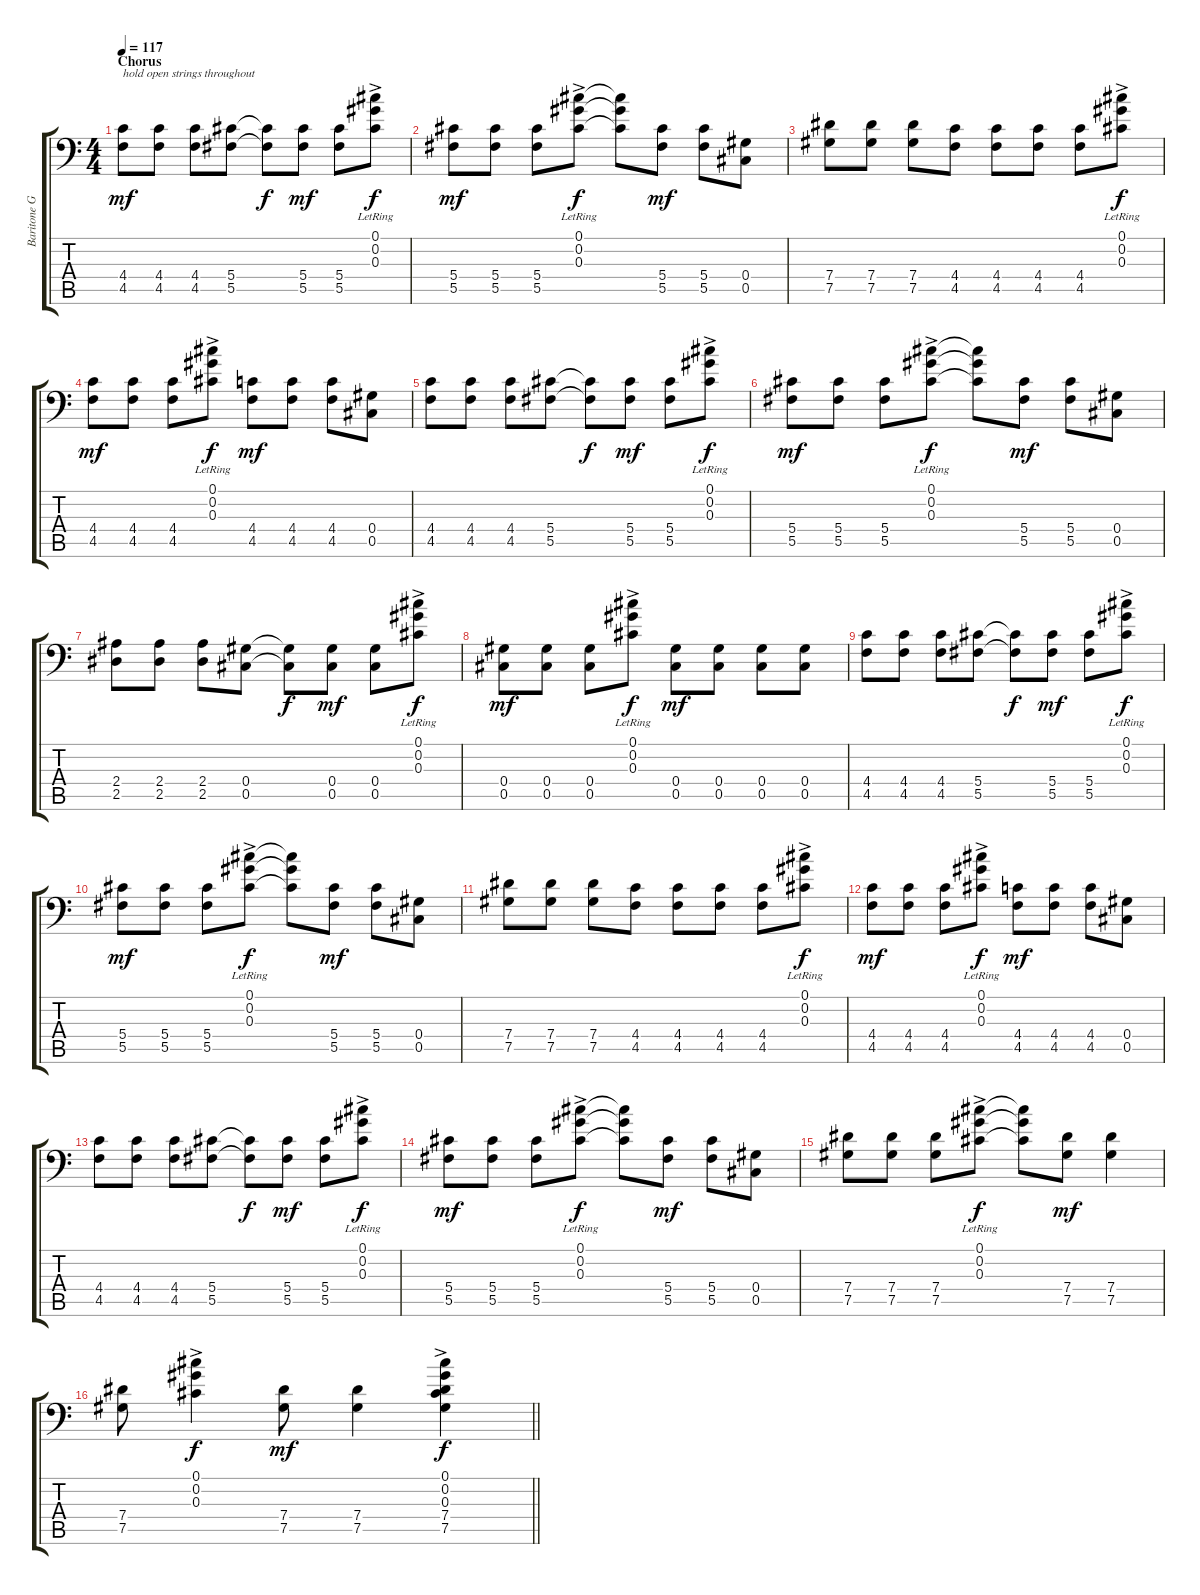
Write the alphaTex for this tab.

\track ("Baritone Gtr. 2" "Baritone G") {instrument electricguitarclean}
\staff {score tabs}
\tuning (Db4 Ab3 Db3 Ab2 Db2 Ab1) {hide}
\ts (4 4)
\section ("" "Chorus")
\tempo 117
\clef f4
\ks c
(4.4 4.5).8{txt "hold open strings throughout" dy mf} (4.4 4.5).8 (4.4 4.5).8 (5.4 5.5).8 (5.4{t} 5.5{t}).8{dy f} (5.4 5.5).8{dy mf} (5.4 5.5).8 (0.1{ac lr} 0.2{ac lr} 0.3{ac lr}).8{dy f} |
(5.4 5.5).8{dy mf} (5.4 5.5).8 (5.4 5.5).8 (0.1{ac lr} 0.2{ac lr} 0.3{ac lr}).8{dy f} (0.1{t} 0.2{t} 0.3{t}).8 (5.4 5.5).8{dy mf} (5.4 5.5).8 (0.4 0.5).8 |
(7.4 7.5).8 (7.4 7.5).8 (7.4 7.5).8 (4.4 4.5).8 (4.4 4.5).8 (4.4 4.5).8 (4.4 4.5).8 (0.1{ac lr} 0.2{ac lr} 0.3{ac lr}).8{dy f} |
(4.4 4.5).8{dy mf} (4.4 4.5).8 (4.4 4.5).8 (0.1{ac lr} 0.2{ac lr} 0.3{ac lr}).8{dy f} (4.4 4.5).8{dy mf} (4.4 4.5).8 (4.4 4.5).8 (0.4 0.5).8 |
(4.4 4.5).8 (4.4 4.5).8 (4.4 4.5).8 (5.4 5.5).8 (5.4{t} 5.5{t}).8{dy f} (5.4 5.5).8{dy mf} (5.4 5.5).8 (0.1{ac lr} 0.2{ac lr} 0.3{ac lr}).8{dy f} |
(5.4 5.5).8{dy mf} (5.4 5.5).8 (5.4 5.5).8 (0.1{ac lr} 0.2{ac lr} 0.3{ac lr}).8{dy f} (0.1{t} 0.2{t} 0.3{t}).8 (5.4 5.5).8{dy mf} (5.4 5.5).8 (0.4 0.5).8 |
(2.4 2.5).8 (2.4 2.5).8 (2.4 2.5).8 (0.4 0.5).8 (0.4{t} 0.5{t}).8{dy f} (0.4 0.5).8{dy mf} (0.4 0.5).8 (0.1{ac lr} 0.2{ac lr} 0.3{ac lr}).8{dy f} |
(0.4 0.5).8{dy mf} (0.4 0.5).8 (0.4 0.5).8 (0.1{ac lr} 0.2{ac lr} 0.3{ac lr}).8{dy f} (0.4 0.5).8{dy mf} (0.4 0.5).8 (0.4 0.5).8 (0.4 0.5).8 |
(4.4 4.5).8 (4.4 4.5).8 (4.4 4.5).8 (5.4 5.5).8 (5.4{t} 5.5{t}).8{dy f} (5.4 5.5).8{dy mf} (5.4 5.5).8 (0.1{ac lr} 0.2{ac lr} 0.3{ac lr}).8{dy f} |
(5.4 5.5).8{dy mf} (5.4 5.5).8 (5.4 5.5).8 (0.1{ac lr} 0.2{ac lr} 0.3{ac lr}).8{dy f} (0.1{t} 0.2{t} 0.3{t}).8 (5.4 5.5).8{dy mf} (5.4 5.5).8 (0.4 0.5).8 |
(7.4 7.5).8 (7.4 7.5).8 (7.4 7.5).8 (4.4 4.5).8 (4.4 4.5).8 (4.4 4.5).8 (4.4 4.5).8 (0.1{ac lr} 0.2{ac lr} 0.3{ac lr}).8{dy f} |
(4.4 4.5).8{dy mf} (4.4 4.5).8 (4.4 4.5).8 (0.1{ac lr} 0.2{ac lr} 0.3{ac lr}).8{dy f} (4.4 4.5).8{dy mf} (4.4 4.5).8 (4.4 4.5).8 (0.4 0.5).8 |
(4.4 4.5).8 (4.4 4.5).8 (4.4 4.5).8 (5.4 5.5).8 (5.4{t} 5.5{t}).8{dy f} (5.4 5.5).8{dy mf} (5.4 5.5).8 (0.1{ac lr} 0.2{ac lr} 0.3{ac lr}).8{dy f} |
(5.4 5.5).8{dy mf} (5.4 5.5).8 (5.4 5.5).8 (0.1{ac lr} 0.2{ac lr} 0.3{ac lr}).8{dy f} (0.1{t} 0.2{t} 0.3{t}).8 (5.4 5.5).8{dy mf} (5.4 5.5).8 (0.4 0.5).8 |
(7.4 7.5).8 (7.4 7.5).8 (7.4 7.5).8 (0.1{ac lr} 0.2{ac lr} 0.3{ac lr}).8{dy f} (0.1{t} 0.2{t} 0.3{t}).8 (7.4 7.5).8{dy mf} (7.4 7.5).4 |
\barLineRight lightlight
(7.4 7.5).8 (0.1{ac} 0.2{ac} 0.3{ac}).4{dy f} (7.4 7.5).8{dy mf} (7.4 7.5).4 (0.1{ac} 0.2{ac} 0.3{ac} 7.4{ac} 7.5{ac}).4{dy f}
